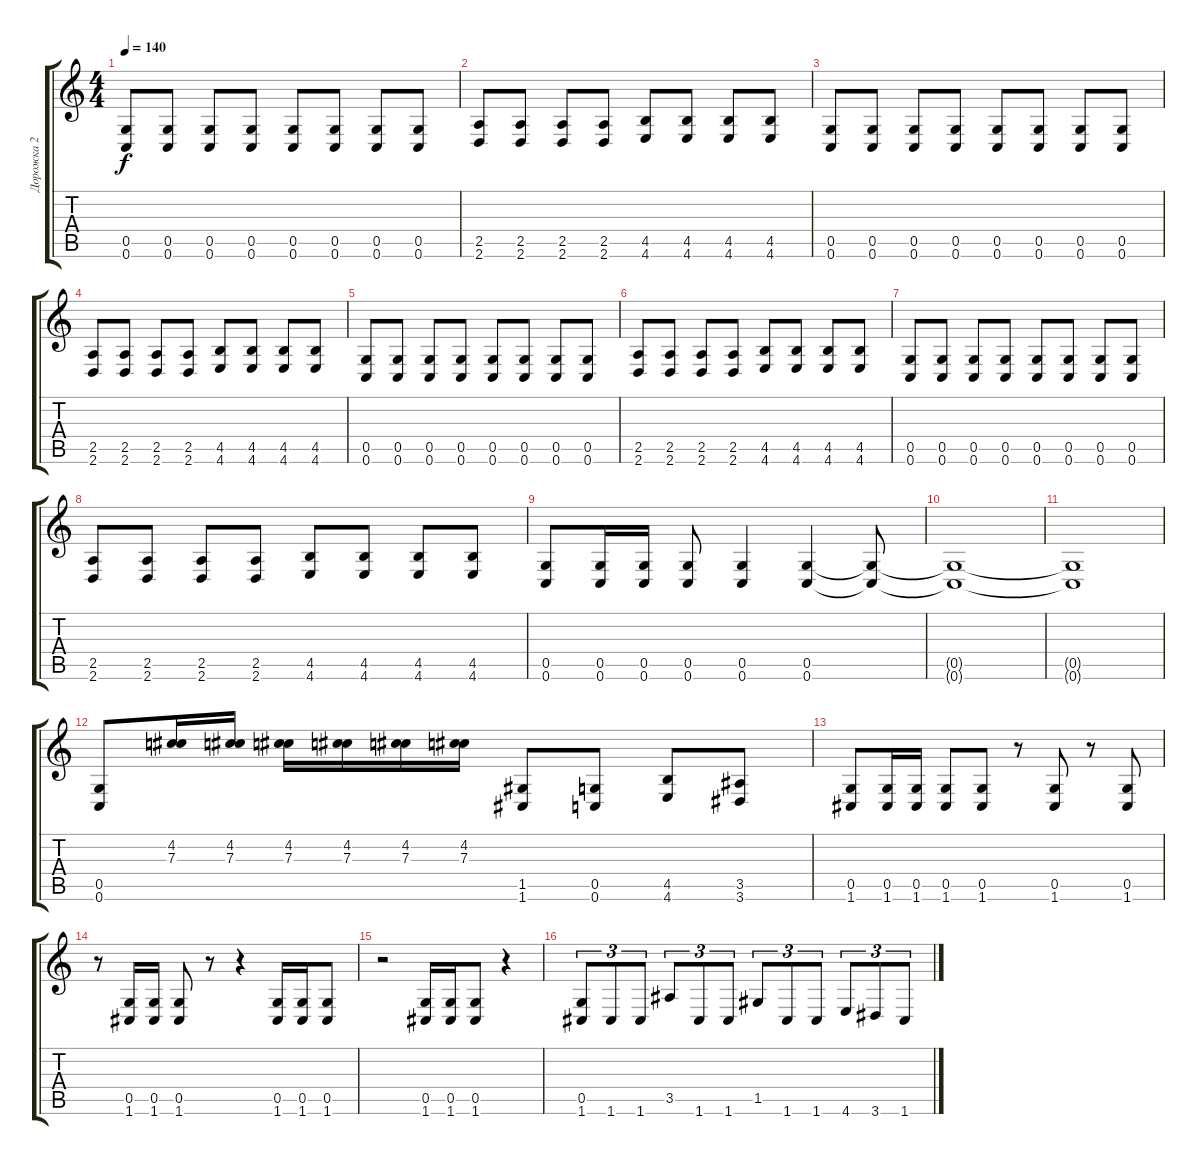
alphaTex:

\track ("Дорожка 2" "Дорожка 2") {instrument distortionguitar}
\staff {score tabs}
\tuning (D4 A3 F3 C3 G2 C2) {hide}
\ts (4 4)
\tempo 140
\clef g2
\ks c
(0.5 0.6).8{dy f} (0.5 0.6).8 (0.5 0.6).8 (0.5 0.6).8 (0.5 0.6).8 (0.5 0.6).8 (0.5 0.6).8 (0.5 0.6).8 |
(2.5 2.6).8 (2.5 2.6).8 (2.5 2.6).8 (2.5 2.6).8 (4.5 4.6).8 (4.5 4.6).8 (4.5 4.6).8 (4.5 4.6).8 |
(0.5 0.6).8 (0.5 0.6).8 (0.5 0.6).8 (0.5 0.6).8 (0.5 0.6).8 (0.5 0.6).8 (0.5 0.6).8 (0.5 0.6).8 |
(2.5 2.6).8 (2.5 2.6).8 (2.5 2.6).8 (2.5 2.6).8 (4.5 4.6).8 (4.5 4.6).8 (4.5 4.6).8 (4.5 4.6).8 |
(0.5 0.6).8 (0.5 0.6).8 (0.5 0.6).8 (0.5 0.6).8 (0.5 0.6).8 (0.5 0.6).8 (0.5 0.6).8 (0.5 0.6).8 |
(2.5 2.6).8 (2.5 2.6).8 (2.5 2.6).8 (2.5 2.6).8 (4.5 4.6).8 (4.5 4.6).8 (4.5 4.6).8 (4.5 4.6).8 |
(0.5 0.6).8 (0.5 0.6).8 (0.5 0.6).8 (0.5 0.6).8 (0.5 0.6).8 (0.5 0.6).8 (0.5 0.6).8 (0.5 0.6).8 |
(2.5 2.6).8 (2.5 2.6).8 (2.5 2.6).8 (2.5 2.6).8 (4.5 4.6).8 (4.5 4.6).8 (4.5 4.6).8 (4.5 4.6).8 |
(0.5 0.6).8 (0.5 0.6).16 (0.5 0.6).16 (0.5 0.6).8 (0.5 0.6).4 (0.5 0.6).4 (0.5{t} 0.6{t}).8 |
(0.5{t} 0.6{t}).1 |
(0.5{t} 0.6{t}).1 |
(0.5 0.6).8 (4.2 7.3).16 (4.2 7.3).16 (4.2 7.3).16 (4.2 7.3).16 (4.2 7.3).16 (4.2 7.3).16 (1.5 1.6).8 (0.5 0.6).8 (4.5 4.6).8 (3.5 3.6).8 |
(0.5 1.6).8 (0.5 1.6).16 (0.5 1.6).16 (0.5 1.6).8 (0.5 1.6).8 r.8 (0.5 1.6).8 r.8 (0.5 1.6).8 |
r.8 (0.5 1.6).16 (0.5 1.6).16 (0.5 1.6).8 r.8 r.4 (0.5 1.6).16 (0.5 1.6).16 (0.5 1.6).8 |
r.2 (0.5 1.6).16 (0.5 1.6).16 (0.5 1.6).8 r.4 |
(0.5 1.6).8{tu (3 2)} 1.6.8{tu (3 2)} 1.6.8{tu (3 2)} 3.5.8{tu (3 2)} 1.6.8{tu (3 2)} 1.6.8{tu (3 2)} 1.5.8{tu (3 2)} 1.6.8{tu (3 2)} 1.6.8{tu (3 2)} 4.6.8{tu (3 2)} 3.6.8{tu (3 2)} 1.6.8{tu (3 2)}
